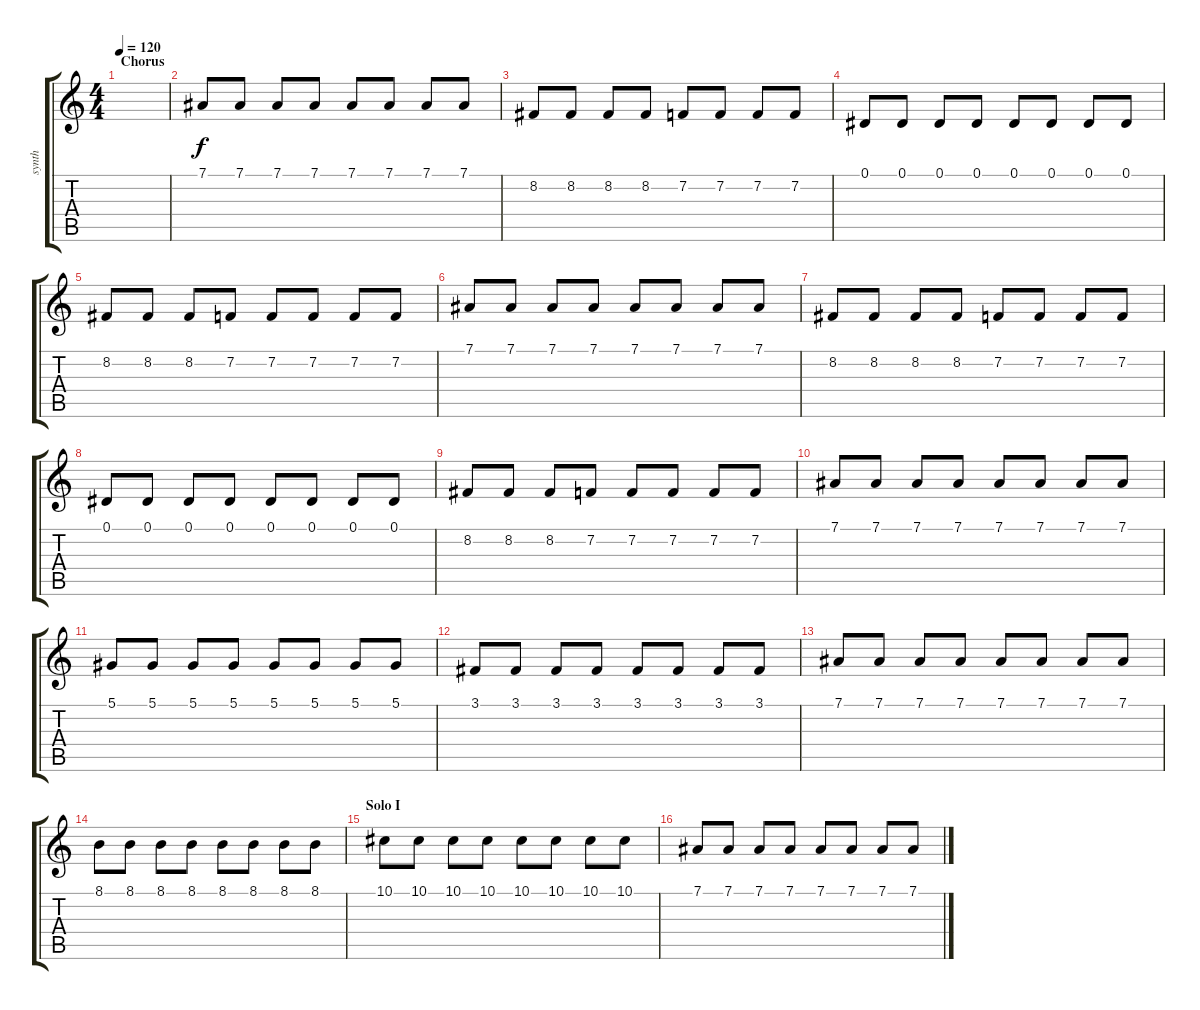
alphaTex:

\track ("synth " "synth ") {instrument vibraphone}
\staff {score tabs}
\tuning (Eb4 Bb3 Gb3 Db3 Ab2 Eb2) {hide}
\ts (4 4)
\section ("" "Chorus")
\tempo 120
\clef g2
\ks c
|
7.1.8 7.1.8 7.1.8 7.1.8 7.1.8 7.1.8 7.1.8 7.1.8 |
8.2.8 8.2.8 8.2.8 8.2.8 7.2.8 7.2.8 7.2.8 7.2.8 |
0.1.8 0.1.8 0.1.8 0.1.8 0.1.8 0.1.8 0.1.8 0.1.8 |
8.2.8 8.2.8 8.2.8 7.2.8 7.2.8 7.2.8 7.2.8 7.2.8 |
7.1.8 7.1.8 7.1.8 7.1.8 7.1.8 7.1.8 7.1.8 7.1.8 |
8.2.8 8.2.8 8.2.8 8.2.8 7.2.8 7.2.8 7.2.8 7.2.8 |
0.1.8 0.1.8 0.1.8 0.1.8 0.1.8 0.1.8 0.1.8 0.1.8 |
8.2.8 8.2.8 8.2.8 7.2.8 7.2.8 7.2.8 7.2.8 7.2.8 |
7.1.8 7.1.8 7.1.8 7.1.8 7.1.8 7.1.8 7.1.8 7.1.8 |
5.1.8 5.1.8 5.1.8 5.1.8 5.1.8 5.1.8 5.1.8 5.1.8 |
3.1.8 3.1.8 3.1.8 3.1.8 3.1.8 3.1.8 3.1.8 3.1.8 |
7.1.8 7.1.8 7.1.8 7.1.8 7.1.8 7.1.8 7.1.8 7.1.8 |
8.1.8 8.1.8 8.1.8 8.1.8 8.1.8 8.1.8 8.1.8 8.1.8 |
\section ("" "Solo I")
10.1.8 10.1.8 10.1.8 10.1.8 10.1.8 10.1.8 10.1.8 10.1.8 |
7.1.8 7.1.8 7.1.8 7.1.8 7.1.8 7.1.8 7.1.8 7.1.8
